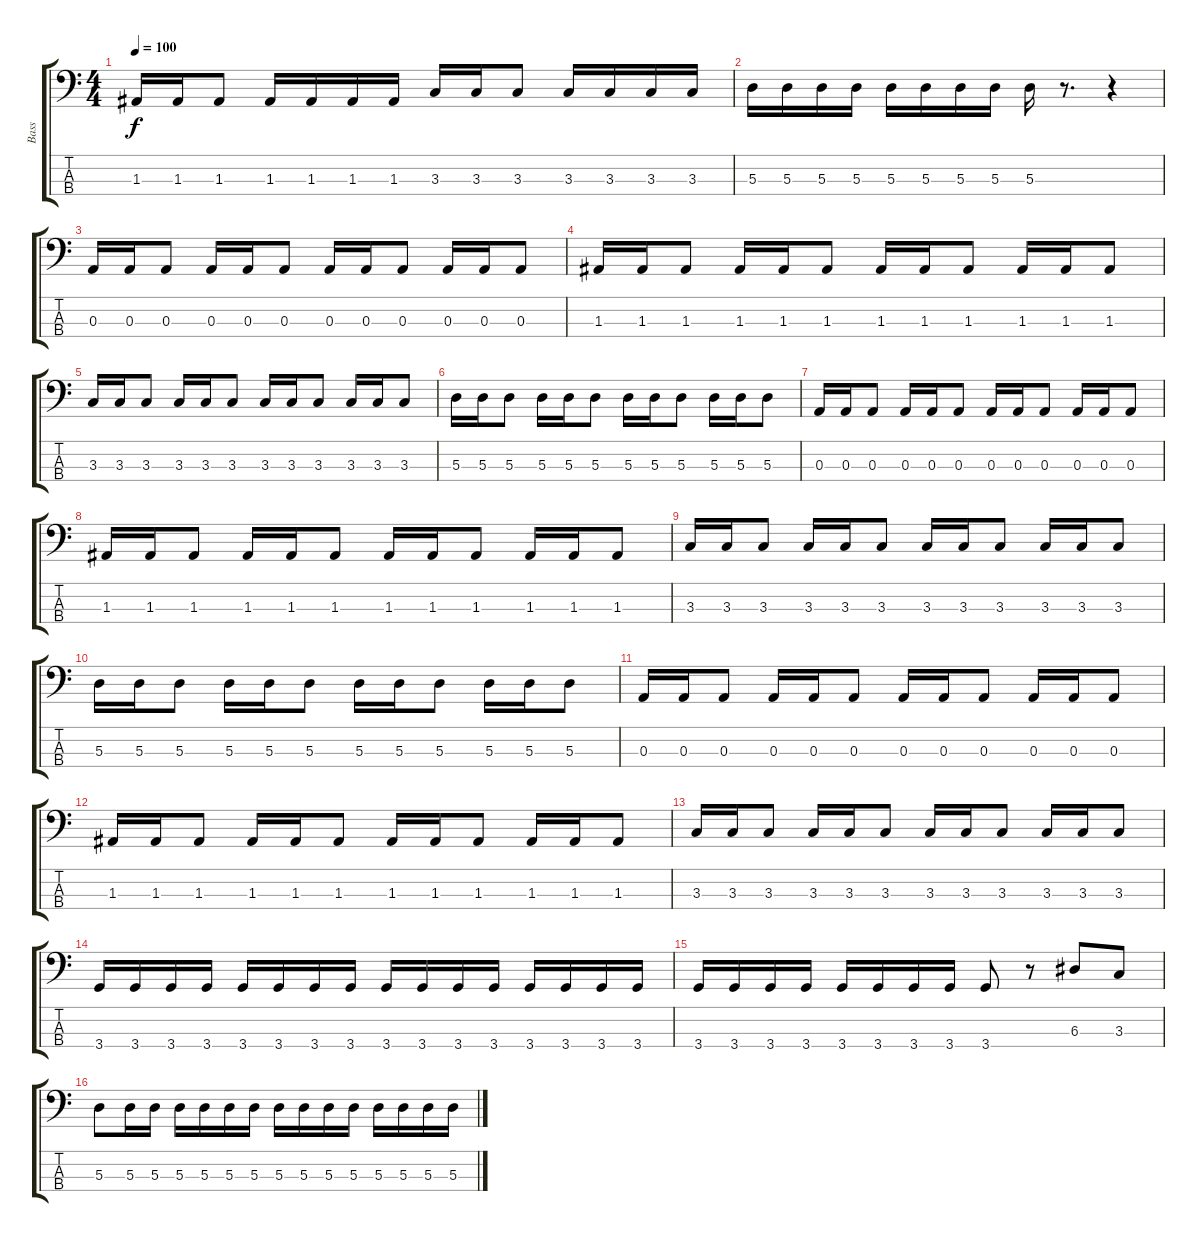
\track ("Bass" "Bass") {instrument electricbasspick}
\staff {score tabs}
\tuning (G2 D2 A1 E1) {hide}
\ts (4 4)
\tempo 100
\clef f4
\ks c
1.3.16{dy f} 1.3.16 1.3.8 1.3.16 1.3.16 1.3.16 1.3.16 3.3.16 3.3.16 3.3.8 3.3.16 3.3.16 3.3.16 3.3.16 |
5.3.16 5.3.16 5.3.16 5.3.16 5.3.16 5.3.16 5.3.16 5.3.16 5.3.16 r.8{d} r.4 |
0.3.16 0.3.16 0.3.8 0.3.16 0.3.16 0.3.8 0.3.16 0.3.16 0.3.8 0.3.16 0.3.16 0.3.8 |
1.3.16 1.3.16 1.3.8 1.3.16 1.3.16 1.3.8 1.3.16 1.3.16 1.3.8 1.3.16 1.3.16 1.3.8 |
3.3.16 3.3.16 3.3.8 3.3.16 3.3.16 3.3.8 3.3.16 3.3.16 3.3.8 3.3.16 3.3.16 3.3.8 |
5.3.16 5.3.16 5.3.8 5.3.16 5.3.16 5.3.8 5.3.16 5.3.16 5.3.8 5.3.16 5.3.16 5.3.8 |
0.3.16 0.3.16 0.3.8 0.3.16 0.3.16 0.3.8 0.3.16 0.3.16 0.3.8 0.3.16 0.3.16 0.3.8 |
1.3.16 1.3.16 1.3.8 1.3.16 1.3.16 1.3.8 1.3.16 1.3.16 1.3.8 1.3.16 1.3.16 1.3.8 |
3.3.16 3.3.16 3.3.8 3.3.16 3.3.16 3.3.8 3.3.16 3.3.16 3.3.8 3.3.16 3.3.16 3.3.8 |
5.3.16 5.3.16 5.3.8 5.3.16 5.3.16 5.3.8 5.3.16 5.3.16 5.3.8 5.3.16 5.3.16 5.3.8 |
0.3.16 0.3.16 0.3.8 0.3.16 0.3.16 0.3.8 0.3.16 0.3.16 0.3.8 0.3.16 0.3.16 0.3.8 |
1.3.16 1.3.16 1.3.8 1.3.16 1.3.16 1.3.8 1.3.16 1.3.16 1.3.8 1.3.16 1.3.16 1.3.8 |
3.3.16 3.3.16 3.3.8 3.3.16 3.3.16 3.3.8 3.3.16 3.3.16 3.3.8 3.3.16 3.3.16 3.3.8 |
3.4.16 3.4.16 3.4.16 3.4.16 3.4.16 3.4.16 3.4.16 3.4.16 3.4.16 3.4.16 3.4.16 3.4.16 3.4.16 3.4.16 3.4.16 3.4.16 |
3.4.16 3.4.16 3.4.16 3.4.16 3.4.16 3.4.16 3.4.16 3.4.16 3.4.8 r.8 6.3.8 3.3.8 |
5.3.8 5.3.16 5.3.16 5.3.16 5.3.16 5.3.16 5.3.16 5.3.16 5.3.16 5.3.16 5.3.16 5.3.16 5.3.16 5.3.16 5.3.16
